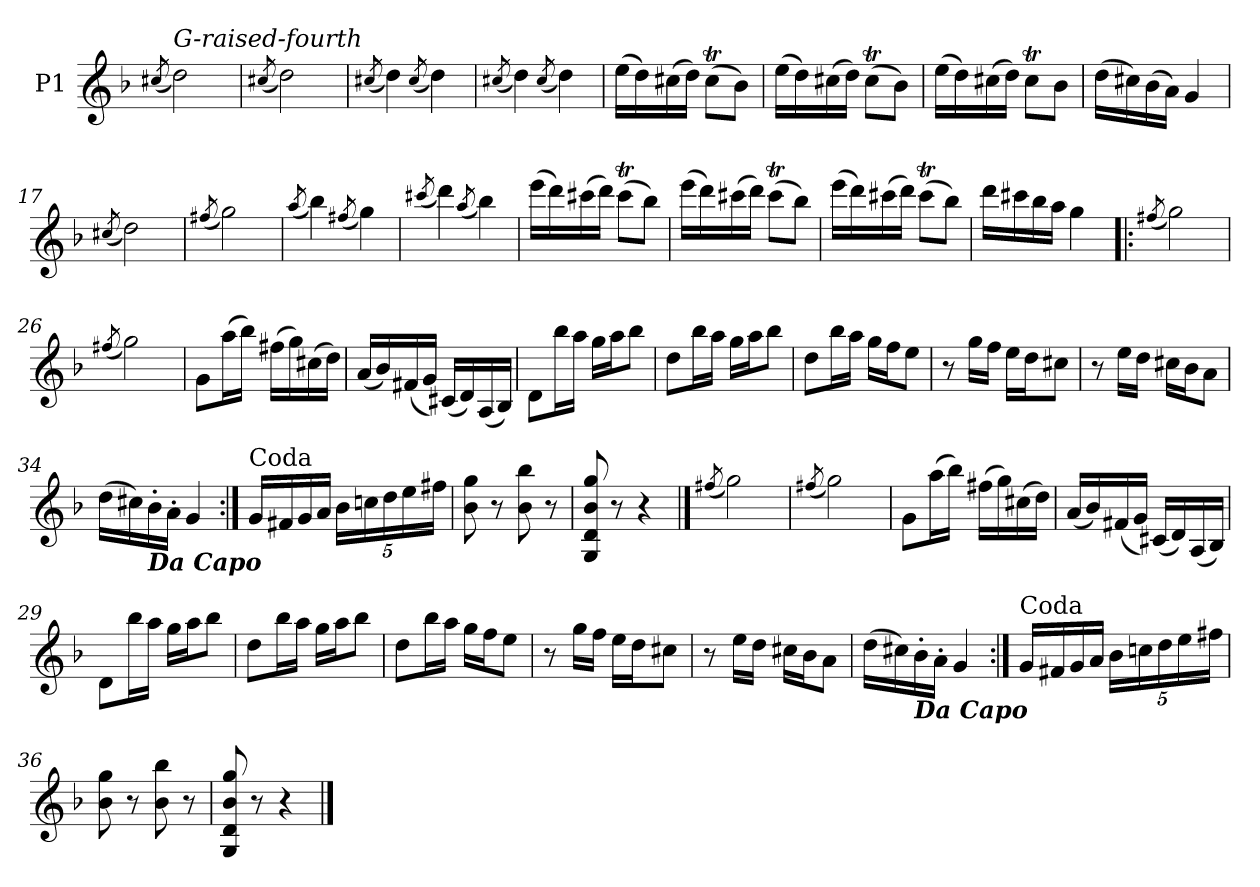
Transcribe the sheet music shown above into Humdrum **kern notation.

**kern
*part1
*staff1
*I"P1
*clefG2
*k[b-]
*G:dor
=
(8qcc#X/
!LO:TX:a:i:t=G-raised-fourth
2dd)
=10
(8qcc#X/
2dd)
=11
(8qcc#X/
4dd)
(8qcc#/
4dd)
=12
(8qcc#X/
4dd)
(8qcc#/
4dd)
=13
(16eeLL
16dd)
(16cc#X
16ddJJ)
(8cc#tL
8b-J)
=14
(16eeLL
16dd)
(16cc#X
16ddJJ)
(8cc#tL
8b-J)
=15
(16eeLL
16dd)
(16cc#X
16ddJJ)
8cc#tL
8b-J
=16
(16ddLL
16cc#X)
(16b-
16aJJ)
4g
=17
(8qcc#X/
2dd)
=18
(8qff#X/
2gg)
=19
(8qaa/
4bb-)
(8qff#X/
4gg)
=20
(8qccc#X/
4ddd)
(8qaa/
4bb-)
=21
(16eeeLL
16ddd)
(16ccc#X
16dddJJ)
(8ccc#tL
8bb-J)
=22
(16eeeLL
16ddd)
(16ccc#X
16dddJJ)
(8ccc#tL
8bb-J)
=23
(16eeeLL
16ddd)
(16ccc#X
16dddJJ)
(8ccc#tL
8bb-J)
=24
16dddLL
16ccc#X
16bb-
16aaJJ
4gg
=25!|:
(8qff#X/
2gg)
=26
(8qff#X/
2gg)
=27
8gL
(16aaL
16bb-JJ)
(16ff#XLL
16gg)
(16cc#X
16ddJJ)
=28
(16aLL
16b-)
(16f#X
16gJJ)
(16c#XLL
16d)
(16A
16B-JJ)
=29
8dL
16bb-L
16aaJJ
16ggLL
16aaJ
8bb-J
=30
8ddL
16bb-L
16aaJJ
16ggLL
16aaJ
8bb-J
=31
8ddL
16bb-L
16aaJJ
16ggLL
16ffJ
8eeJ
=32
8r
16ggLL
16ffJJ
16eeLL
16ddJ
8cc#XJ
=33
8r
16eeLL
16ddJJ
16cc#XLL
16b-J
8aJ
=34
(16ddLL
16cc#X)
!LO:TX:b:Bi:t=Da Capo
16b-'
16a'JJ
4g
=35:|!
!LO:TX:a:t=Coda
16gLL
16f#X
16g
16aJJ
20b-LL
20ccn
20dd
20ee
20ff#XJJ
=36
8b- 8gg
8r
8b- 8bb-
8r
=37
8G 8d 8b- 8gg
8r
4r
==
(8qff#X/
2gg)
=26
(8qff#X/
2gg)
=27
8gL
(16aaL
16bb-JJ)
(16ff#XLL
16gg)
(16cc#X
16ddJJ)
=28
(16aLL
16b-)
(16f#X
16gJJ)
(16c#XLL
16d)
(16A
16B-JJ)
=29
8dL
16bb-L
16aaJJ
16ggLL
16aaJ
8bb-J
=30
8ddL
16bb-L
16aaJJ
16ggLL
16aaJ
8bb-J
=31
8ddL
16bb-L
16aaJJ
16ggLL
16ffJ
8eeJ
=32
8r
16ggLL
16ffJJ
16eeLL
16ddJ
8cc#XJ
=33
8r
16eeLL
16ddJJ
16cc#XLL
16b-J
8aJ
=34
(16ddLL
16cc#X)
!LO:TX:b:Bi:t=Da Capo
16b-'
16a'JJ
4g
=35:|!
!LO:TX:a:t=Coda
16gLL
16f#X
16g
16aJJ
20b-LL
20ccn
20dd
20ee
20ff#XJJ
=36
8b- 8gg
8r
8b- 8bb-
8r
=37
8G 8d 8b- 8gg
8r
4r
==
*-
